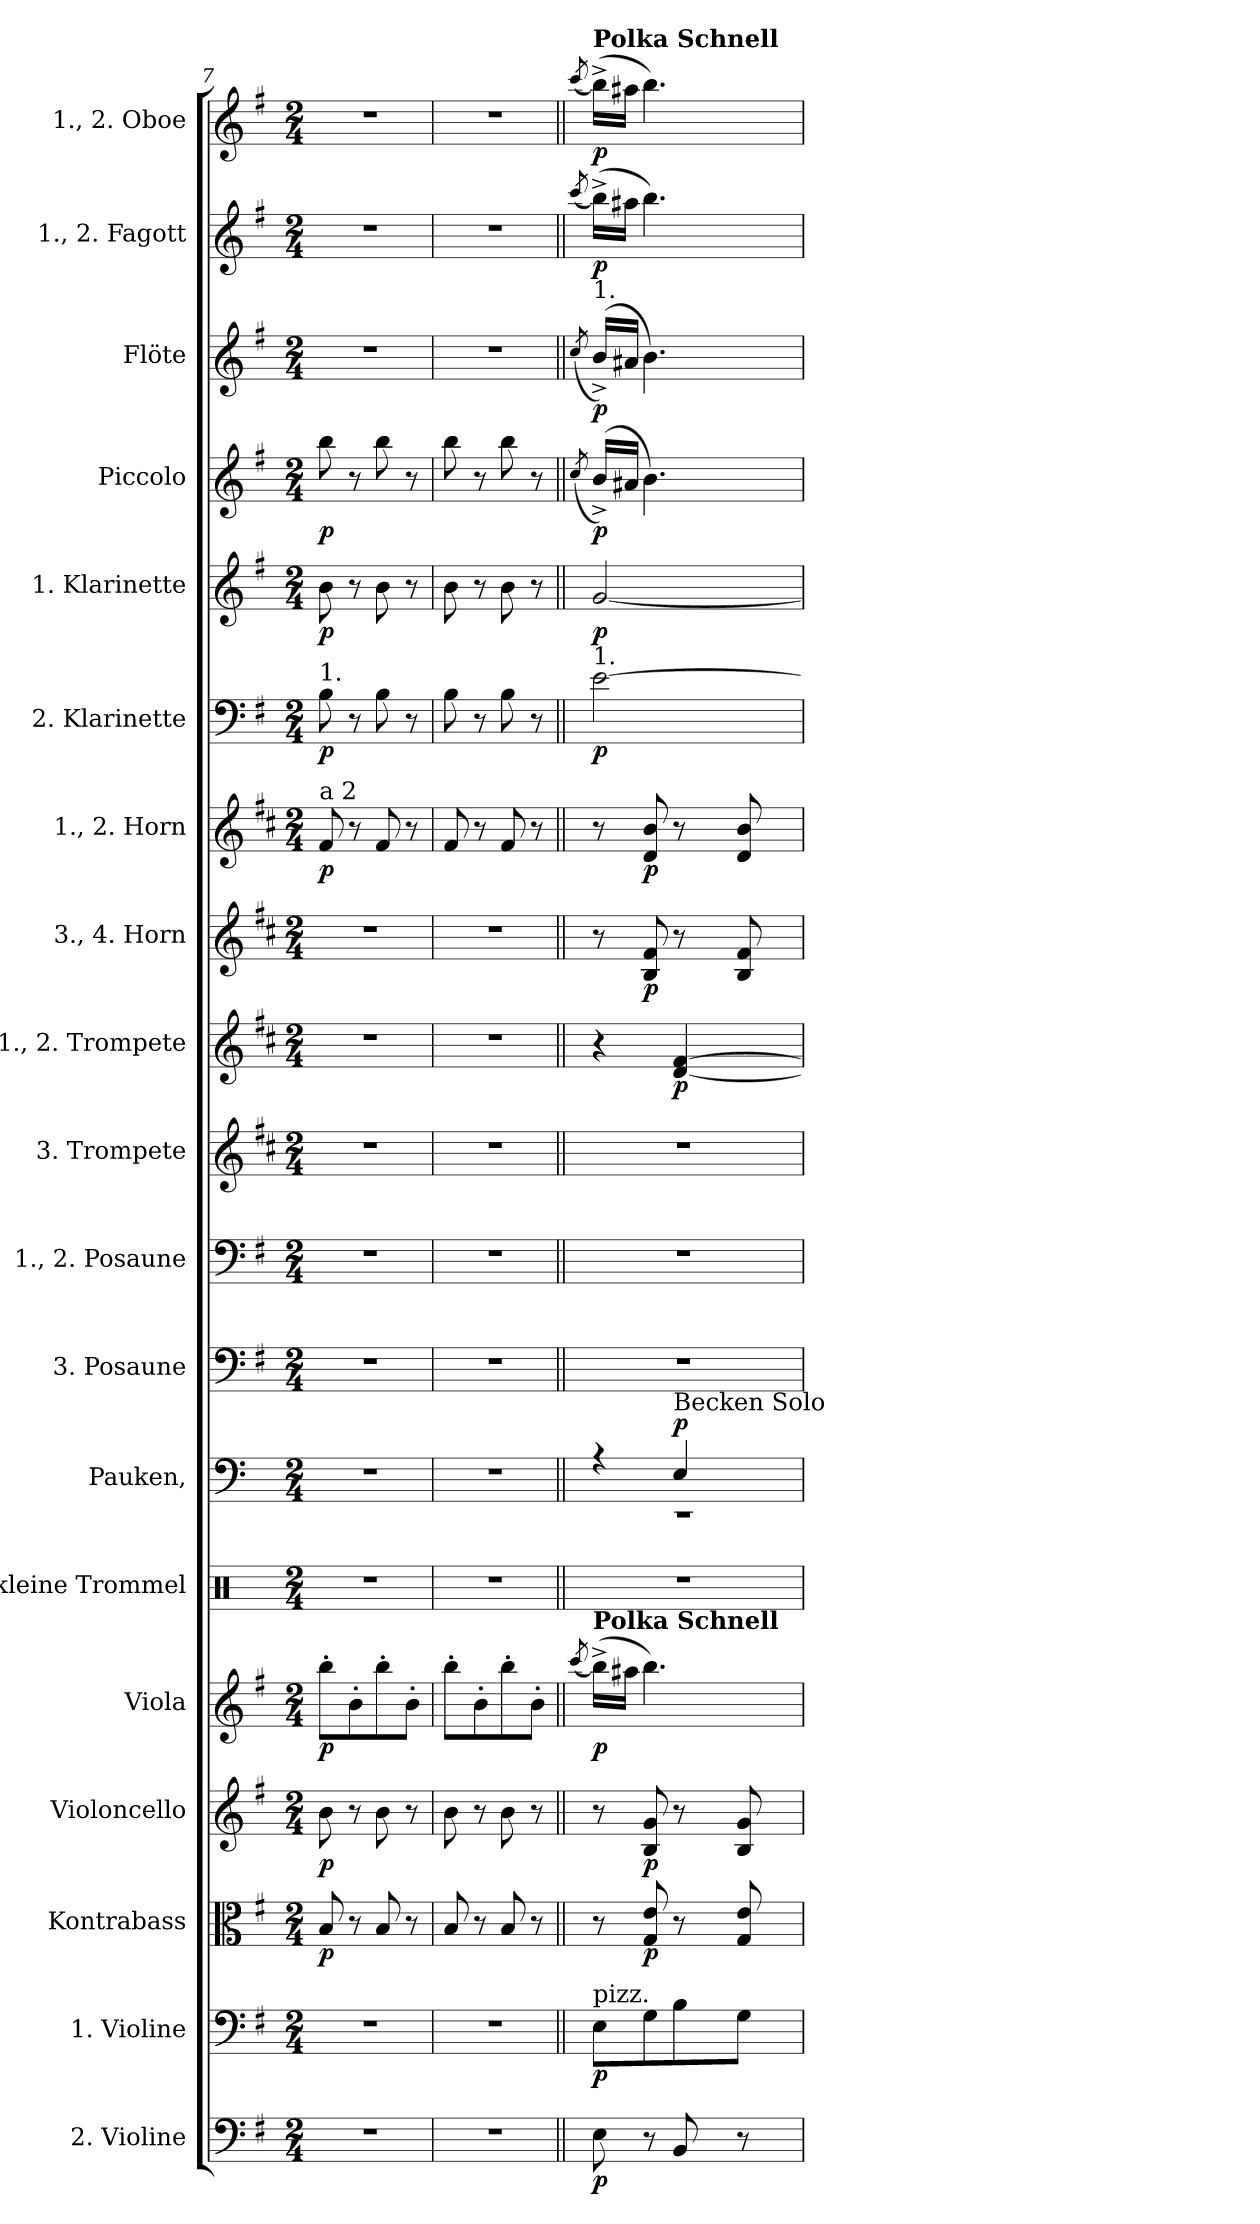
**kern	**dynam	**kern	**dynam	**kern	**dynam	**kern	**dynam	**kern	**dynam	**kern	**kern	**dynam	**kern	**kern	**kern	**kern	**dynam	**kern	**dynam	**kern	**dynam	**kern	**dynam	**kern	**dynam	**kern	**dynam	**kern	**dynam	**kern	**dynam	**kern	**dynam
*part19	*part19	*part18	*part18	*part17	*part17	*part16	*part16	*part15	*part15	*part14	*part13	*part13	*part12	*part11	*part10	*part9	*part9	*part8	*part8	*part7	*part7	*part6	*part6	*part5	*part5	*part4	*part4	*part3	*part3	*part2	*part2	*part1	*part1
*staff19	*staff19	*staff18	*staff18	*staff17	*staff17	*staff16	*staff16	*staff15	*staff15	*staff14	*staff13	*staff13	*staff12	*staff11	*staff10	*staff9	*staff9	*staff8	*staff8	*staff7	*staff7	*staff6	*staff6	*staff5	*staff5	*staff4	*staff4	*staff3	*staff3	*staff2	*staff2	*staff1	*staff1
*I"2. Violine	*	*I"1. Violine	*	*I"Kontrabass	*	*I"Violoncello	*	*I"Viola	*	*I"kleine Trommel	*I"Pauken,	*	*I"3. Posaune	*I"1., 2. Posaune	*I"3. Trompete	*I"1., 2. Trompete	*	*I"3., 4. Horn	*	*I"1., 2. Horn	*	*I"2. Klarinette	*	*I"1. Klarinette	*	*I"Piccolo	*	*I"Flöte	*	*I"1., 2. Fagott	*	*I"1., 2. Oboe	*
*I'2. Vl.	*	*I'1. Vl.	*	*I'Kb.	*	*I'Vc.	*	*I'Va.	*	*I'kl. Tr.	*I'Pk.,	*	*I'3. Pos.	*I'1., 2. Pos.	*I'3. Trp.	*I'1., 2. Trp.	*	*I'3., 4. Hr.	*	*I'1., 2.  Hr.	*	*I'2. Klar.	*	*I'1. Klar.	*	*I'Picc.	*	*I'Fl.	*	*I'1., 2. Fag.	*	*I'1., 2. Ob.	*
*clefF4	*	*clefF4	*	*clefC3	*	*clefG2	*	*clefG2	*	*clefX	*clefF4	*	*clefF4	*clefF4	*clefG2	*clefG2	*	*clefG2	*	*clefG2	*	*clefF4	*	*clefG2	*	*clefG2	*	*clefG2	*	*clefG2	*	*clefG2	*
*ITrd7c12	*	*	*	*	*	*	*	*	*	*	*	*	*	*	*ITrd-3c-5	*ITrd-3c-5	*	*ITrd4c7	*	*ITrd4c7	*	*	*	*ITrd1c2	*	*ITrd1c2	*	*	*	*ITrd-7c-12	*	*	*
*k[f#]	*	*k[f#]	*	*k[f#]	*	*k[f#]	*	*k[f#]	*	*k[]	*k[]	*	*k[f#]	*k[f#]	*k[f#]	*k[f#]	*	*k[f#]	*	*k[f#]	*	*k[f#]	*	*k[b-]	*	*k[b-]	*	*k[f#]	*	*k[f#]	*	*k[f#]	*
*M2/4	*	*M2/4	*	*M2/4	*	*M2/4	*	*M2/4	*	*M2/4	*M2/4	*	*M2/4	*M2/4	*M2/4	*M2/4	*	*M2/4	*	*M2/4	*	*M2/4	*	*M2/4	*	*M2/4	*	*M2/4	*	*M2/4	*	*M2/4	*
=7	=7	=7	=7	=7	=7	=7	=7	=7	=7	=7	=7	=7	=7	=7	=7	=7	=7	=7	=7	=7	=7	=7	=7	=7	=7	=7	=7	=7	=7	=7	=7	=7	=7
!	!	!	!	!	!	!	!	!	!	!	!	!	!	!	!	!	!	!	!	!	!	!LO:TX:a:t=1.	!	!	!	!	!	!	!	!	!	!	!
!	!	!	!	!	!	!	!	!	!	!	!	!	!	!	!	!	!	!	!	!LO:TX:a:t=a 2	!	!	!	!	!	!	!	!	!	!	!	!	!
!	!	!	!	!	!LO:DY:b	!	!LO:DY:b	!	!LO:DY:b	!	!	!	!	!	!	!	!	!	!	!	!LO:DY:b	!	!LO:DY:b	!	!LO:DY:b	!	!LO:DY:b	!	!	!	!	!	!
2r	.	2r	.	8B/	p	8b\	p	8bb'\L	p	2r	2r	.	2r	2r	2r	2r	.	2r	.	8B/	p	8B\	p	8a\	p	8aa\	p	2r	.	2r	.	2r	.
.	.	.	.	8r	.	8r	.	8b'\	.	.	.	.	.	.	.	.	.	.	.	8r	.	8r	.	8r	.	8r	.	.	.	.	.	.	.
.	.	.	.	8B/	.	8b\	.	8bb'\	.	.	.	.	.	.	.	.	.	.	.	8B/	.	8B\	.	8a\	.	8aa\	.	.	.	.	.	.	.
.	.	.	.	8r	.	8r	.	8b'\J	.	.	.	.	.	.	.	.	.	.	.	8r	.	8r	.	8r	.	8r	.	.	.	.	.	.	.
=8	=8	=8	=8	=8	=8	=8	=8	=8	=8	=8	=8	=8	=8	=8	=8	=8	=8	=8	=8	=8	=8	=8	=8	=8	=8	=8	=8	=8	=8	=8	=8	=8	=8
2r	.	2r	.	8B/	.	8b\	.	8bb'\L	.	2r	2r	.	2r	2r	2r	2r	.	2r	.	8B/	.	8B\	.	8a\	.	8aa\	.	2r	.	2r	.	2r	.
.	.	.	.	8r	.	8r	.	8b'\	.	.	.	.	.	.	.	.	.	.	.	8r	.	8r	.	8r	.	8r	.	.	.	.	.	.	.
.	.	.	.	8B/	.	8b\	.	8bb'\	.	.	.	.	.	.	.	.	.	.	.	8B/	.	8B\	.	8a\	.	8aa\	.	.	.	.	.	.	.
.	.	.	.	8r	.	8r	.	8b'\J	.	.	.	.	.	.	.	.	.	.	.	8r	.	8r	.	8r	.	8r	.	.	.	.	.	.	.
!!LO:PB:g=z
=9||	=9||	=9||	=9||	=9||	=9||	=9||	=9||	=9||	=9||	=9||	=9||	=9||	=9||	=9||	=9||	=9||	=9||	=9||	=9||	=9||	=9||	=9||	=9||	=9||	=9||	=9||	=9||	=9||	=9||	=9||	=9||	=9||	=9||
.	.	.	.	.	.	.	.	(<8qccc/	.	.	.	.	.	.	.	.	.	.	.	.	.	.	.	.	.	(<8qb-/	.	(<8qcc/	.	(<8qcccc/	.	(<8qccc/	.
*	*	*	*	*	*	*	*	*	*	*	*^	*	*	*	*	*	*	*	*	*	*	*	*	*	*	*	*	*	*	*	*	*	*
!	!	!	!	!	!	!	!	!	!	!	!	!	!	!	!	!	!	!	!	!	!	!	!	!	!	!	!	!	!	!	!	!	!LO:TX:a:B:t=Polka Schnell	!
!	!	!	!	!	!	!	!	!	!	!	!	!	!	!	!	!	!	!	!	!	!	!	!	!	!	!	!	!	!LO:TX:a:t=1.	!	!	!	!	!
!	!	!	!	!	!	!	!	!	!	!	!	!	!	!	!	!	!	!	!	!	!	!	!LO:TX:a:t=1.	!	!	!	!	!	!	!	!	!	!	!
!	!	!	!	!	!	!	!	!LO:TX:a:B:t=Polka Schnell	!	!	!	!	!	!	!	!	!	!	!	!	!	!	!	!	!	!	!	!	!	!	!	!	!	!
!	!	!LO:TX:a:t=pizz.	!	!	!	!	!	!	!	!	!	!	!	!	!	!	!	!	!	!	!	!	!	!	!	!	!	!	!	!	!	!	!	!
!	!LO:DY:b	!	!LO:DY:b	!	!	!	!	!	!LO:DY:b	!	!	!	!	!	!	!	!	!	!	!	!	!	!	!LO:DY:b	!	!LO:DY:b	!	!LO:DY:b	!	!LO:DY:b	!	!LO:DY:b	!	!LO:DY:b
8EE\	p	8E\L	p	8r	.	8r	.	(>16bb^\LL)	p	2r	4r	2rEE	.	2r	2r	2r	4r	.	8r	.	8r	.	[2e\	p	[2f/	p	(>16a^/LL)	p	(>16b^/LL)	p	(>16bbb^\LL)	p	(>16bb^\LL)	p
.	.	.	.	.	.	.	.	16aa#X\JJ	.	.	.	.	.	.	.	.	.	.	.	.	.	.	.	.	.	.	16g#X/JJ	.	16a#X/JJ	.	16aaa#X\JJ	.	16aa#X\JJ	.
!	!	!	!	!	!LO:DY:b	!	!LO:DY:b	!	!	!	!	!	!	!	!	!	!	!	!	!LO:DY:b	!	!LO:DY:b	!	!	!	!	!	!	!	!	!	!	!	!
8r	.	8G\	.	8G/ 8e/	p	8B/ 8g/	p	4.bb\)	.	.	.	.	.	.	.	.	.	.	8E/ 8B/	p	8G/ 8e/	p	.	.	.	.	4.a\)	.	4.b\)	.	4.bbb\)	.	4.bb\)	.
!	!	!	!	!	!	!	!	!	!	!	!LO:TX:a:t=Becken Solo	!	!	!	!	!	!	!	!	!	!	!	!	!	!	!	!	!	!	!	!	!	!	!
!	!	!	!	!	!	!	!	!	!	!	!	!	!LO:DY:a	!	!	!	!	!LO:DY:b	!	!	!	!	!	!	!	!	!	!	!	!	!	!	!	!
8BBB/	.	8B\	.	8r	.	8r	.	.	.	.	4E/	.	p	.	.	.	[4g/ [4b/	p	8r	.	8r	.	.	.	.	.	.	.	.	.	.	.	.	.
8r	.	8G\J	.	8G/ 8e/	.	8B/ 8g/	.	.	.	.	.	.	.	.	.	.	.	.	8E/ 8B/	.	8G/ 8e/	.	.	.	.	.	.	.	.	.	.	.	.	.
*	*	*	*	*	*	*	*	*	*	*	*v	*v	*	*	*	*	*	*	*	*	*	*	*	*	*	*	*	*	*	*	*	*	*	*
=	=	=	=	=	=	=	=	=	=	=	=	=	=	=	=	=	=	=	=	=	=	=	=	=	=	=	=	=	=	=	=	=	=
*-	*-	*-	*-	*-	*-	*-	*-	*-	*-	*-	*-	*-	*-	*-	*-	*-	*-	*-	*-	*-	*-	*-	*-	*-	*-	*-	*-	*-	*-	*-	*-	*-	*-
